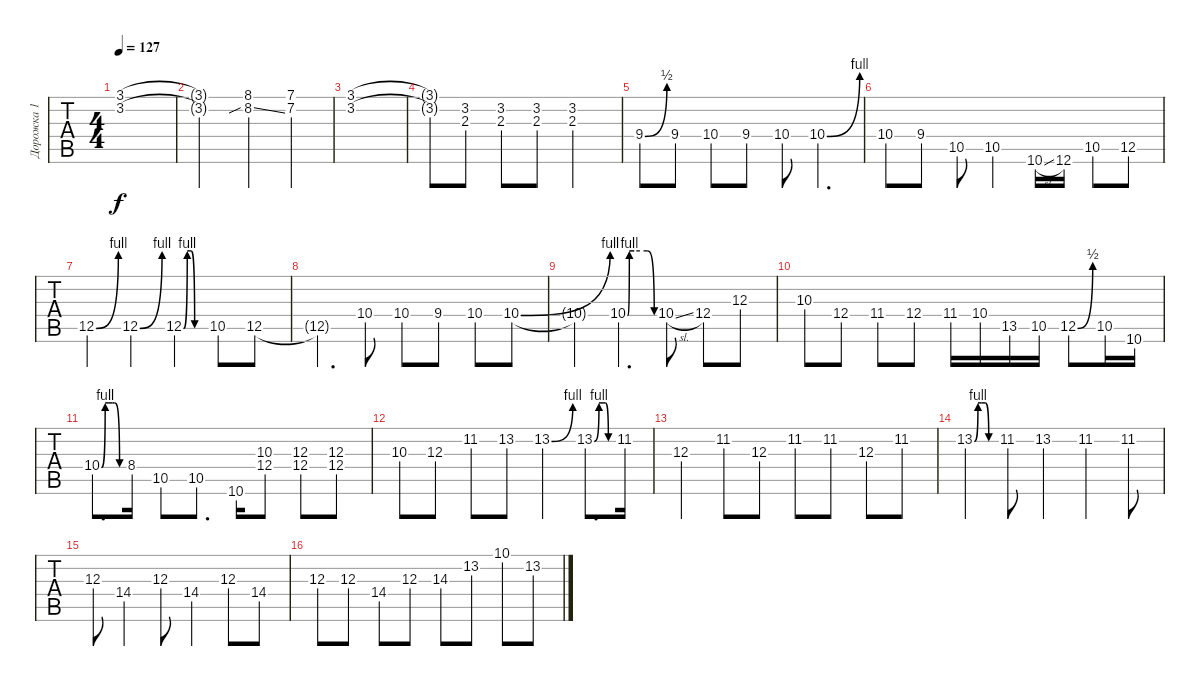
\track ("Дорожка 1" "Дорожка 1") {instrument overdrivenguitar}
\staff {tabs}
\tuning (E4 B3 G3 D3 A2 E2) {hide}
\ts (4 4)
\tempo 127
\clef g2
\ks c
(3.1 3.2).1{dy f} |
(3.1{t} 3.2{t}).2 (8.1 8.2{sib ss}).4 (7.1 7.2).4 |
(3.1 3.2).1 |
(3.1{t} 3.2{t}).8 (3.2 2.3).8 (3.2 2.3).8 (3.2 2.3).8 (3.2 2.3).2 |
9.4{be (bend 0 0 60 2)}.8 9.4.8 10.4.8 9.4.8 10.4.8 10.4{be (bend 0 0 60 4)}.4{d} |
10.4.8 9.4.8 10.5.8 10.5.4 10.6{sl}.16 12.6.16 10.5.8 12.5.8 |
12.5{be (bend 0 0 60 4)}.4 12.5{be (bend 0 0 60 4)}.4 12.5{be (custom 0 0 10 4 20 4 30 0 60 0)}.4 10.5.8 12.5.8 |
12.5{t}.4{d} 10.4.8 10.4.8 9.4.8 10.4.8 10.4{be (bend 0 0 60 4)}.8 |
10.4{t}.4 10.4{be (custom 0 0 4 4 15 4 44 4 60 0)}.4{d} 10.4{sl}.8 12.4.8 12.3.8 |
10.3.8 12.4.8 11.4.8 12.4.8 11.4.16 10.4.16 13.5.16 10.5.16 12.5{be (bend 0 0 60 2)}.8 10.5.16 10.6.16 |
10.4{be (custom 0 0 10 4 20 4 30 4 35 4 49 0 60 0)}.8{d} 8.4.16 10.5.8 10.5.8{d} 10.6.16 (10.3 12.4).8 (12.3 12.4).8 (12.3 12.4).8 |
10.3.8 12.3.8 11.2.8 13.2.8 13.2{be (bend 0 0 60 4)}.4 13.2{be (custom 0 0 15 4 35 4 45 0 60 0)}.8{d} 11.2.16 |
12.3.4 11.2.8 12.3.8 11.2.8 11.2.8 12.3.8 11.2.8 |
13.2{be (custom 0 0 10 4 20 4 30 4 40 0 45 0 60 0)}.4 11.2.8 13.2.4 11.2.4 11.2.8 |
12.3.8 14.4.4 12.3.8 14.4.4 12.3.8 14.4.8 |
12.3.8 12.3.8 14.4.8 12.3.8 14.3.8 13.2.8 10.1.8 13.2.8
